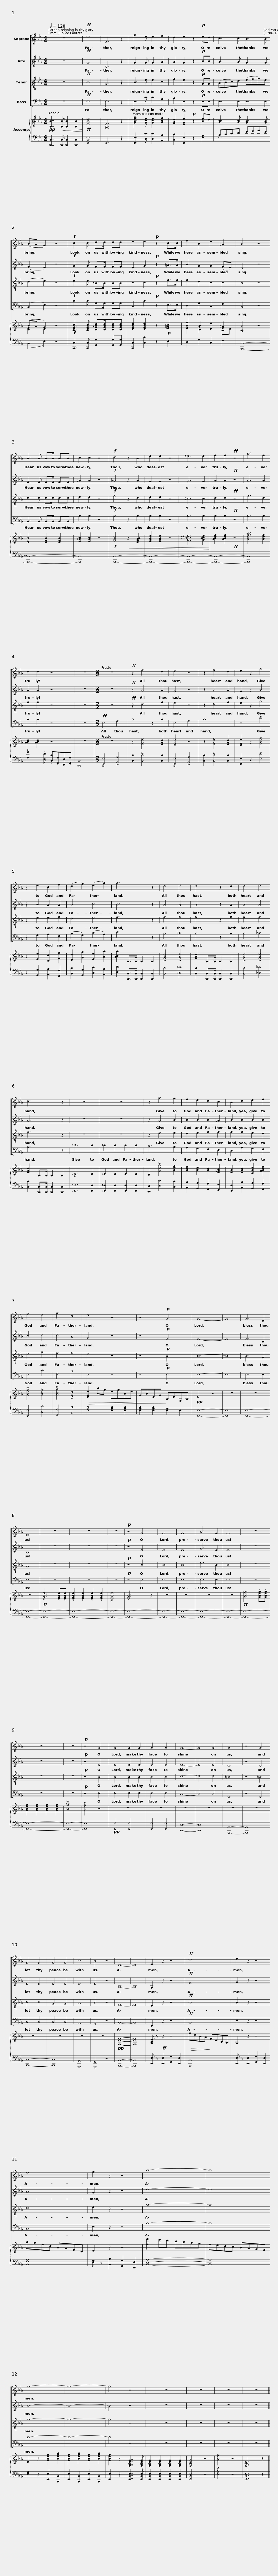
X:1
%%score [ 1 2 3 4 ] { ( 5 8 ) | ( 6 7 ) }
L:1/8
Q:1/4=120
M:4/4
I:linebreak $
K:Eb
V:1 treble
V:2 treble
V:3 treble-8
V:4 bass
V:5 treble
V:8 treble
V:6 bass
V:7 bass
V:1
 z8 |!ff! e8 | E6 z2 | g3 e e2 f2 | d2 e2 z2!p! ed | %5
 c3 c B3 B |$ (BA G2) z4 |!f! c3 c d>d dd | e2 e2!p! z2 c>c | f2 B2 e2 =A2 | %10
 B4 z4 |$ B3 B B>B BB | c2 c2 z4 |!f! d4 z2 B2 | e2 e2 z4 | %15
 =e6 e2 | f2 f2!ff! z4 | a6 f2 |$ d2 d2 z4 | z8 || %20
[M:2/2] z8 |!ff! z2 f4 d2 | e4 z4 | z2 f4 d2 | e2 z2 g4 | %25
 z2 e2 c2 f2 |$ (d2 g2) (e2 a2) | a6 z2 | d4 e4 | d4 z2 d2 | %30
 d4 e4 | d6 z2 | z8 | z8 |$ z2 a4 g2 | %35
 f2 e2 d2 c2 | B2 d2 e2 f2 | g4 e4 | a4 d4 | e4 z4 | %40
 z4!p! G4 | G8- |$ G8 | G6 E2 | E8 | %45
 z8 | z8 | z8 |!p! z4 G4 | G8 | %50
 G8 | B6 G2 | G8 |$ z8 | z8 | %55
 z8 |!p! z4 G4 | G4 G2 G2 | G4 G4 | G8- | %60
 G4 G4 | G8 | z4 G4 | G4 G4 |$ G4 G4 | %65
 c8 | B4 z4 | D8- | D8 | E2 z2 z4 | %70
!ff! d8 | e2 z2 z4 | f8 |$ g2 z2 z4 |$ b8- | %75
 b8 | g8- | g8- | g4 z4 | z8 | %80
 z8 | z8 | z8 |] %83
V:2
 z8 |!ff! G8 | B,6 z2 | G3 G G2 A2 | A2 G2 z2!p! BB | %5
 A3 A G3 G |$ (F2 E2) z4 |!f! G3 G F>F FF | E2 G2!p! z2 =A>A | B2 G2 G2 (FE) | %10
 D4 z4 |$ F3 F F>F FF | =A2 A2 z4 |!f! _A4 z2 A2 | G2 G2 z4 | %15
 G6 G2 | A2 A2!ff! z4 | A6 A2 |$ A2 A2 z4 | z8 || %20
[M:2/2] z8 |!ff! z2 A4 A2 | G4 z4 | z2 A4 A2 | G2 z2 B4 | %25
 z2 B2 A2 A2 |$ B4 c4 | B6 z2 | A4 A4 | A4 z2 A2 | %30
 A4 A4 | A6 z2 | z8 | z8 |$ z2 A4 B2 | %35
 B2 B2 B2 =A2 | B2 B2 B2 B2 | B4 c4 | c4 A4 | G4 z4 | %40
 z4!p! E4 | E8- |$ E8 | E6 B,2 | B,8 | %45
 z8 | z8 | z8 |!p! z4 E4 | E8 | %50
 E8 | G6 E2 | E8 |$ z8 | z8 | %55
 z8 |!p! z4 E4 | E4 E2 E2 | E4 E4 | E8- | %60
 E4 E4 | D8 | z4 D4 | E4 E4 |$ E4 E4 | %65
 E8 | E4 z4 | A,8- | A,8 | G,2 z2 z4 | %70
!ff! F8 | G2 z2 z4 | A8 |$ G2 z2 z4 |$ d8- | %75
 d8 | B8- | B8- | B4 z4 | z8 | %80
 z8 | z8 | z8 |] %83
V:3
 z8 |!ff! B8 | G6 z2 | B3 e e2 c2 | f2 e2 z2!p! GG | %5
 (ABc)d (efg)e |$ (d2 e2) z4 |!f! e3 e =B>B BB | c2 c2!p! z2 f>f | f2 d2 c2 c2 | %10
 B4 z4 |$ d3 d d>d dd | e2 e2 z4 |!f! f4 z2 d2 | e2 e2 z4 | %15
 ^c6 c2 | d2 d2!ff! z4 | f6 d2 |$ f2 f2 z4 | z8 || %20
[M:2/2] z8 |!ff! z2 d4 f2 | e4 z4 | z2 d4 f2 | e2 z2 g4 | %25
 z2 e2 e2 f2 |$ d4 e4 | f6 z2 | f4 f4 | f4 z2 f2 | %30
 f4 f4 | f6 z2 | z8 | z8 |$ z2 e4 e2 | %35
 d2 e2 f2 f2 | f2 f2 e2 d2 | e4 g4 | f4 f4 | e4 z4 | %40
 z4!p! B4 | B8- |$ B8 | B6 G2 | G8 | %45
 z8 | z8 | z8 |!p! z4 B4 | B8 | %50
 B8 | e6 B2 | B8 |$ z8 | z8 | %55
 z8 |!p! z4 B4 | B4 B2 B2 | B4 B4 | c8- | %60
 c4 c4 | =B8 | z4 =B4 | c4 c4 |$ G4 G4 | %65
 A8 | B4 z4 | F8- | F8 | E2 z2 z4 | %70
!ff! B8 | B2 z2 z4 | d8 |$ e2 z2 z4 |$ a8- | %75
 a8 | g8- | g8- | g4 z4 | z8 | %80
 z8 | z8 | z8 |] %83
V:4
 z8 |!ff! E,8 | E,6 z2 | E,3 C C2 A,2 | B,2 E,2 z2!p! E,E, | %5
 E,3 E, E,3 E, |$ (B,,2 E,2) z4 |!f! C3 C G,>G, G,G, | C,2 C2!p! z2 E,>E, | D,2 G,2 C,2 F,2 | %10
 B,,4 z4 |$ B,,3 B,, B,,>B,, B,,B,, | B,2 B,2 z4 |!f! B,4 z2 B,2 | B,2 B,2 z4 | %15
 B,6 B,2 | B,2 B,2!ff! z4 | B,6 B,2 |$ B,2 B,2 z4 | z8 || %20
[M:2/2]!ff! E,4 G,4 | B,4 z2 B,2 | E,4 G,4 | B,8 | z4 E4 | %25
 z2 G,2 A,2 F,2 |$ (B,2 G,2) (C2 A,2) | D6 z2 | B,4 _C4 | B,4 z2 B,2 | %30
 B,4 _C4 | B,6 z2 | _D6 D2 | _D2 D2 D2 D2 |$ C6 B,2 | %35
 A,2 G,2 F,2 E,2 | D,2 A,2 G,2 F,2 | E,4 C4 | F,4 B,4 | E,4 z4 | %40
 z4!p! E,4 | E,8- |$ E,8 | E,6 E,2 | E,8 | %45
 z8 | z8 | z8 |!p! z4 E,4 | E,8 | %50
 E,8 | E,6 E,2 | E,8 |$ z8 | z8 | %55
 z8 |!p! z4 E,4 | E,4 E,2 E,2 | E,4 E,4 | C,8- | %60
 C,4 C,4 | G,,8 | z4 G,,4 | C,4 C,4 |$ C,4 C,4 | %65
 A,,8 | G,,4 z4 | B,,8- | B,,8 | E,,2 z2 z4 | %70
!ff! B,,8 | E,2 z2 z4 | B,,8 |$ E,2 z2 z4 |$ B,8- | %75
 B,8 | E8- | E8- | E4 z4 | z8 | %80
 z8 | z8 | z8 |] %83
V:5
!pp! [B,B]7/2!<(! [B,B]/ [B,B]2 [B,B]2!<)! |!ff! [EGBe]8 | [G,B,E]6 z2 | [GBeg]3 [Gce] [Gce]2 [Acf]2 | [FAd]2 [EGe]2!p! z2 ed | %5
 [Ac]3 [Ac] [GB]3 [GB] |$ (BA G2) z4 |!f! [CEGc]3 [CEGc] [DG=Bd]>[DGBd][DGBd][DGBd] | [EGce]2 [EGce]2 z2!p! [F=Ac]2 | [Bf]2 [DB]2 [Ee]2 [F=A]2 | %10
 [B,DB]4 z4 |$ [DFB]4 [DFB]2 [DFB]2 | [E=Ac]2 [EAc]2 z4 |!f! [FAd]4!<(! z2 [DFAB]2 | [EGBe]2 [EGBe]2 z4 | %15
 [GB^c=e]6 [GBce]2!<)! | [ABdf]2 [ABdf]2!ff! z4 | [Adfa]6 [Adf]2 |$ [ABd]2 [ABd]2 z4 | z8 || %20
[M:2/2] z8 | z2 [FAdf]4 [FAd]2 | [EGe]4 z4 | z2 [FAdf]4 [FAd]2 | [EGe]2 z2 [GBeg]4 | %25
 z2 [Ee]2 [Cc]2 [Ff]2 |$ [Dd]2 [Gg]2 [Ee]2 [Aa]2 | [ABa]2 B,>B, B,2 B,2 | !>![FAd]4 !>![FAe]4 | [FAd]2 B,>B, B,2 B,2 | %30
 !>![FAd]4 !>![FAe]4 | [FAd]2 B,>B, B,2 B,2 | !>!_D6 D2 | _D2 D2 D2 D2 |$ C2 !>![Aea]4 [Beg]2 | %35
 [Bdf]2 [Be]2 [Bd]2 [F=Ac]2 | [FB]2 [FBd]2 [EBe]2 [ABdf]2 | !>![GBeg]4 !>![Gce]4 | !>![Aca]4 !>![FAd]4 |!>(! [EGe]2 bg egBe | %40
 GBEG!>)! B,EG,B, |!pp! E4 z4 |$ z8 | z8 | z8 | %45
!ff! [EGBe]6 .[EGBe].[EGBe] | .[EGBe]2 .[EGBe]2 .[EGBe]2 .[EGBe]2 | !>![EGBe]8 | [EGB]6 z2 | z8 | %50
 z8 | z8 | z8 |$!ff! [GBeg]6 .[GBeg].[GBeg] | .[GBeg]2 .[GBeg]2 .[GBeg]2 .[GBeg]2 | %55
 !>![Bgb]8 | !>![Geg]4 z4 | z8 | z8 | z8 | %60
 z8 | z8 | z8 | z8 |$ z8 | %65
 z8 | z8 |!pp! [F,DF]8- | [F,DF]8 | [G,B,E] z!ff! z2 z4 | %70
!>(! fdBA!>)! FDB,A, | G,2 z2 z4 | bafd BAFD |$ E2 z2 z4 |$ [ff']2 e'd' c'bag | %75
 fedc BAGF | E2 z2 [GBeg]2 [Begb]2 | [GBeg]2 [Begb]2 [GBeg]2 [Begb]2 | [GBeg]2 z2 [G,B,EG]7/2 [G,B,EG]/ | [G,B,EG]2 [G,B,EG]2 [G,B,EG]2 [G,B,EG]2 | %80
 [G,B,EG]4 z4 | [GBeg]4 z4 | [G,B,E]6 z2 |] %83
V:6
 [B,,,B,,]7/2 [B,,,B,,]/ [B,,,B,,]2 [B,,,B,,]2 | x8 | x8 | x8 | x8 | %5
 A,B,CD EFGE |$[I:staff -1] [DF]2 E2[I:staff +1] z4 | x8 | [C,,C,]2 [C,C]2 z2 E,2 | D,2 G,2 C,2 F,2 | %10
 [B,,,B,,]8- |$ [B,,,B,,]8- | [B,,,B,,]8 | [B,,,B,,]8- | [B,,,B,,]8- | %15
 [B,,,B,,]8- | [B,,,B,,]8- | [B,,,B,,]8 |$ !>![F,F]3 .[D,D] .[B,,B,].[F,,F,].[D,,D,].[F,,F,] | [B,,,B,,]8 || %20
[M:2/2] !>![E,,E,]4 !>![G,,G,]4 | [B,,B,]2 !>![B,,B,]4 [B,,B,]2 | !>![E,,E,]4 !>![G,,G,]4 | [B,,B,]2 !>![B,,B,]4 [B,,B,]2 | [E,,E,]2 z2 [E,E]4 | %25
 z2 [G,,G,]2 [A,,A,]2 [F,,F,]2 |$ [B,,B,]2 [G,,G,]2 [C,C]2 [A,,A,]2 | [D,D]2 [B,,,B,,]>[B,,,B,,] [B,,,B,,]2 [B,,,B,,]2 | [B,,B,]4 [_C,_C]4 | [B,,B,]2 [B,,,B,,]>[B,,,B,,] [B,,,B,,]2 [B,,,B,,]2 | %30
 [B,,B,]4 [_C,_C]4 | [B,,B,]2 [B,,,B,,]>[B,,,B,,] [B,,,B,,]2 [B,,,B,,]2 | [_D,,_D,]6 [D,,D,]2 | [_D,,_D,]2 [D,,D,]2 [D,,D,]2 [D,,D,]2 |$ [C,,C,]2 [C,C]4 [B,,B,]2 | %35
 [A,,A,]2 [G,,G,]2 [F,,F,]2 [E,,E,]2 | [D,,D,]2 [A,,A,]2 [G,,G,]2 [F,,F,]2 | [E,,E,]4 [C,C]4 | [F,,F,]4 [B,,B,]4 | [E,G,B,]4 [E,G,B,]2 [E,G,B,]2 | %40
 [E,G,B,]2 [E,G,B,]2 [E,G,]2 E,2 | [E,,E,]8- |$ [E,,E,]8 | [E,,E,]8- | [E,,E,]8- | %45
 [E,,E,]8- | [E,,E,]8- | [E,,E,]8- | [E,,E,]8- | [E,,E,]8- | %50
 [E,,E,]8- | [E,,E,]8- | [E,,E,]8- |$ [E,,E,]8- | [E,,E,]8- | %55
 [E,,E,]8- | [E,,E,]8 |!pp! [E,,E,]4 [E,,E,]4 | [E,,E,]4 [E,,E,]4 | [C,,C,]8- | %60
 [C,,C,]8 | [G,,,G,,]8- | [G,,,G,,]8 | [C,,C,]8- |$ [C,,C,]8 | %65
 [A,,,A,,]8 | [G,,,G,,]4 z4 | [B,,,B,,]8- | [B,,,B,,]8 | [E,,E,] z [E,,E,]2 [G,,G,]2 [E,,E,]2 | %70
 [B,,,B,,]8 | [E,,E,] z [E,,E,]2 [G,,G,]2 [E,,E,]2 | [B,,F,A,]8 |$ [E,G,] z [B,,B,]2 [G,,G,]2 [E,,E,]2 |$ [B,,D,A,]8- | %75
 [B,,D,A,]8 | [E,G,]2 z2 [E,,E,]2 [B,,,B,,]2 | [E,,E,]2 [B,,,B,,]2 [E,,E,]2 [B,,,B,,]2 | [E,,E,]2 z2 [E,,B,,E,]7/2 [E,,B,,E,]/ | [E,,B,,E,]2 [E,,B,,E,]2 [E,,B,,E,]2 [E,,B,,E,]2 | %80
 [E,,B,,E,]4 z4 | [E,G,B,E]4 z4 | [E,,B,,E,]6 z2 |] %83
V:7
 x8 | [E,,G,,B,,E,]8 | E,,6 z2 | [E,,E,]3 [C,C] [C,C]2 [A,,A,]2 | [B,,B,]2 [E,,E,]2 z2 [E,G,]2 | %5
 E,8 |$ (B,,2 E,2) z4 | [C,,C,]3 [C,,C,] [G,,G,]2 [G,,G,][G,,G,] | x8 | x8 | %10
 x8 |$ x8 | x8 | x8 | x8 | %15
 x8 | x8 | x8 |$ x8 | x8 || %20
[M:2/2] x8 | x8 | x8 | x8 | x8 | %25
 x8 |$ x8 | x8 | x8 | x8 | %30
 x8 | x8 | x8 | x8 |$ x8 | %35
 x8 | x8 | x8 | x8 | x8 | %40
 x8 | x8 |$ x8 | x8 | x8 | %45
 x8 | x8 | x8 | x8 | x8 | %50
 x8 | x8 | x8 |$ x8 | x8 | %55
 x8 | x8 | x8 | x8 | x8 | %60
 x8 | x8 | x8 | x8 |$ x8 | %65
 x8 | x8 | x8 | x8 | x8 | %70
 x8 | x8 | x8 |$ x8 |$ x8 | %75
 x8 | x8 | x8 | x8 | x8 | %80
 x8 | x8 | x8 |] %83
V:8
 x8 | x8 | x8 | x8 | x6 B2 | %5
 x8 |$ x8 | x8 | x8 | F2 G4 CE | %10
 x8 |$ x8 | x8 | x8 | x8 | %15
 x8 | x8 | x8 |$ x8 | x8 || %20
[M:2/2] x8 | x8 | x8 | x8 | x8 | %25
 x8 |$ x8 | x8 | x8 | x8 | %30
 x8 | x8 | x8 | x8 |$ x8 | %35
 x8 | x8 | x8 | x8 | x8 | %40
 x8 | x8 |$ x8 | x8 | x8 | %45
 x8 | x8 | x8 | x8 | x8 | %50
 x8 | x8 | x8 |$ x8 | x8 | %55
 x8 | x8 | x8 | x8 | x8 | %60
 x8 | x8 | x8 | x8 |$ x8 | %65
 x8 | x8 | x8 | x8 | x8 | %70
 x8 | x8 | x8 |$ x8 |$ x8 | %75
 x8 | x8 | x8 | x8 | x8 | %80
 x8 | x8 | x8 |] %83
